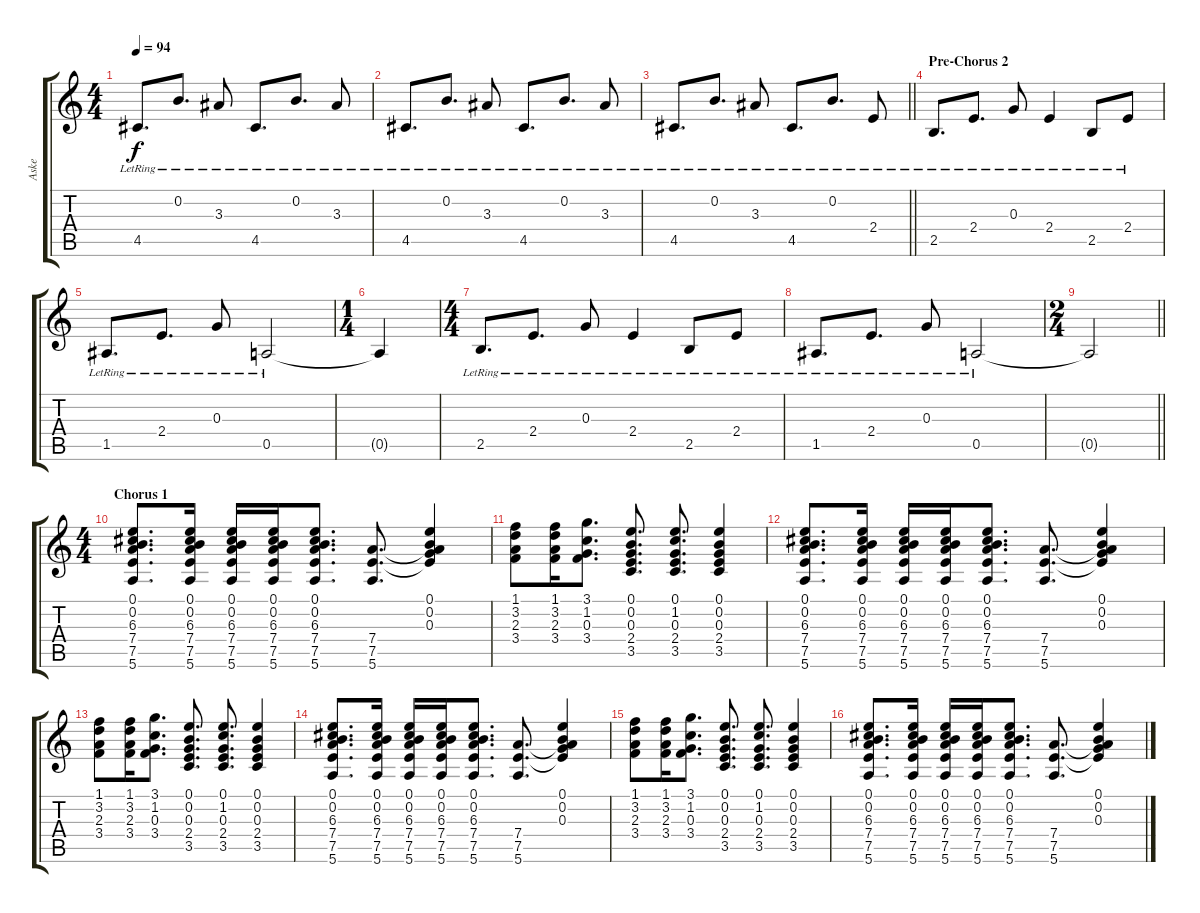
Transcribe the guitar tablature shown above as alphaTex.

\track ("Aske" "Aske") {instrument acousticguitarsteel}
\staff {score tabs}
\tuning (E4 B3 G3 D3 A2 E2) {hide}
\ts (4 4)
\tempo 94
\clef g2
\ks c
4.5{lr}.8{d dy f} 0.2{lr}.8{d} 3.3{lr}.8 4.5{lr}.8{d} 0.2{lr}.8{d} 3.3{lr}.8 |
4.5{lr}.8{d} 0.2{lr}.8{d} 3.3{lr}.8 4.5{lr}.8{d} 0.2{lr}.8{d} 3.3{lr}.8 |
\barLineRight lightlight
4.5{lr}.8{d} 0.2{lr}.8{d} 3.3{lr}.8 4.5{lr}.8{d} 0.2{lr}.8{d} 2.4{lr}.8 |
\section ("" "Pre-Chorus 2")
2.5{lr}.8{d} 2.4{lr}.8{d} 0.3{lr}.8 2.4{lr}.4 2.5{lr}.8 2.4{lr}.8 |
1.5{lr}.8{d} 2.4{lr}.8{d} 0.3{lr}.8 0.5{lr}.2 |
\ts (1 4)
0.5{t}.4 |
\ts (4 4)
2.5{lr}.8{d} 2.4{lr}.8{d} 0.3{lr}.8 2.4{lr}.4 2.5{lr}.8 2.4{lr}.8 |
1.5{lr}.8{d} 2.4{lr}.8{d} 0.3{lr}.8 0.5{lr}.2 |
\ts (2 4)
\barLineRight lightlight
0.5{t}.2 |
\ts (4 4)
\section ("" "Chorus 1")
(0.1 0.2 6.3 7.4 7.5 5.6).8{d} (0.1 0.2 6.3 7.4 7.5 5.6).16 (0.1 0.2 6.3 7.4 7.5 5.6).16 (0.1 0.2 6.3 7.4 7.5 5.6).16 (0.1 0.2 6.3 7.4 7.5 5.6).8{d} (7.4 7.5 5.6).8{d} (0.1 0.2 0.3 7.4{t} 7.5{t}).4 |
(1.1 3.2 2.3 3.4).8 (1.1 3.2 2.3 3.4).16 (3.1 1.2 0.3 3.4).8{d} (0.1 0.2 0.3 2.4 3.5).8{d} (0.1 1.2 0.3 2.4 3.5).8{d} (0.1 0.2 0.3 2.4 3.5).4 |
(0.1 0.2 6.3 7.4 7.5 5.6).8{d} (0.1 0.2 6.3 7.4 7.5 5.6).16 (0.1 0.2 6.3 7.4 7.5 5.6).16 (0.1 0.2 6.3 7.4 7.5 5.6).16 (0.1 0.2 6.3 7.4 7.5 5.6).8{d} (7.4 7.5 5.6).8{d} (0.1 0.2 0.3 7.4{t} 7.5{t}).4 |
(1.1 3.2 2.3 3.4).8 (1.1 3.2 2.3 3.4).16 (3.1 1.2 0.3 3.4).8{d} (0.1 0.2 0.3 2.4 3.5).8{d} (0.1 1.2 0.3 2.4 3.5).8{d} (0.1 0.2 0.3 2.4 3.5).4 |
(0.1 0.2 6.3 7.4 7.5 5.6).8{d} (0.1 0.2 6.3 7.4 7.5 5.6).16 (0.1 0.2 6.3 7.4 7.5 5.6).16 (0.1 0.2 6.3 7.4 7.5 5.6).16 (0.1 0.2 6.3 7.4 7.5 5.6).8{d} (7.4 7.5 5.6).8{d} (0.1 0.2 0.3 7.4{t} 7.5{t}).4 |
(1.1 3.2 2.3 3.4).8 (1.1 3.2 2.3 3.4).16 (3.1 1.2 0.3 3.4).8{d} (0.1 0.2 0.3 2.4 3.5).8{d} (0.1 1.2 0.3 2.4 3.5).8{d} (0.1 0.2 0.3 2.4 3.5).4 |
(0.1 0.2 6.3 7.4 7.5 5.6).8{d} (0.1 0.2 6.3 7.4 7.5 5.6).16 (0.1 0.2 6.3 7.4 7.5 5.6).16 (0.1 0.2 6.3 7.4 7.5 5.6).16 (0.1 0.2 6.3 7.4 7.5 5.6).8{d} (7.4 7.5 5.6).8{d} (0.1 0.2 0.3 7.4{t} 7.5{t}).4
